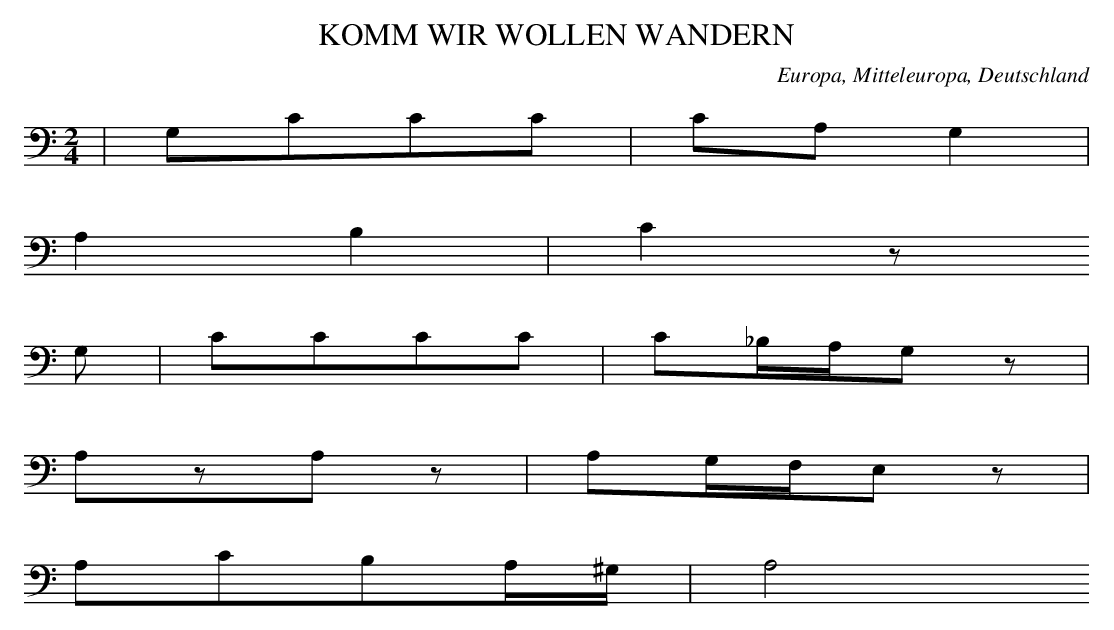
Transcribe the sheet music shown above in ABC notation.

X:1
T: KOMM WIR WOLLEN WANDERN
O: Europa, Mitteleuropa, Deutschland
M: 2/4
L: 1/16
K: C
 | G,2C2C2C2 | C2A,2G,4 |
A,4B,4 | C4z2
G,2 | C2C2C2C2 | C2_B,A,G,2z2 |
A,2z2A,2z2 | A,2G,F,E,2z2 |
A,2C2B,2A,^G, | A,8
